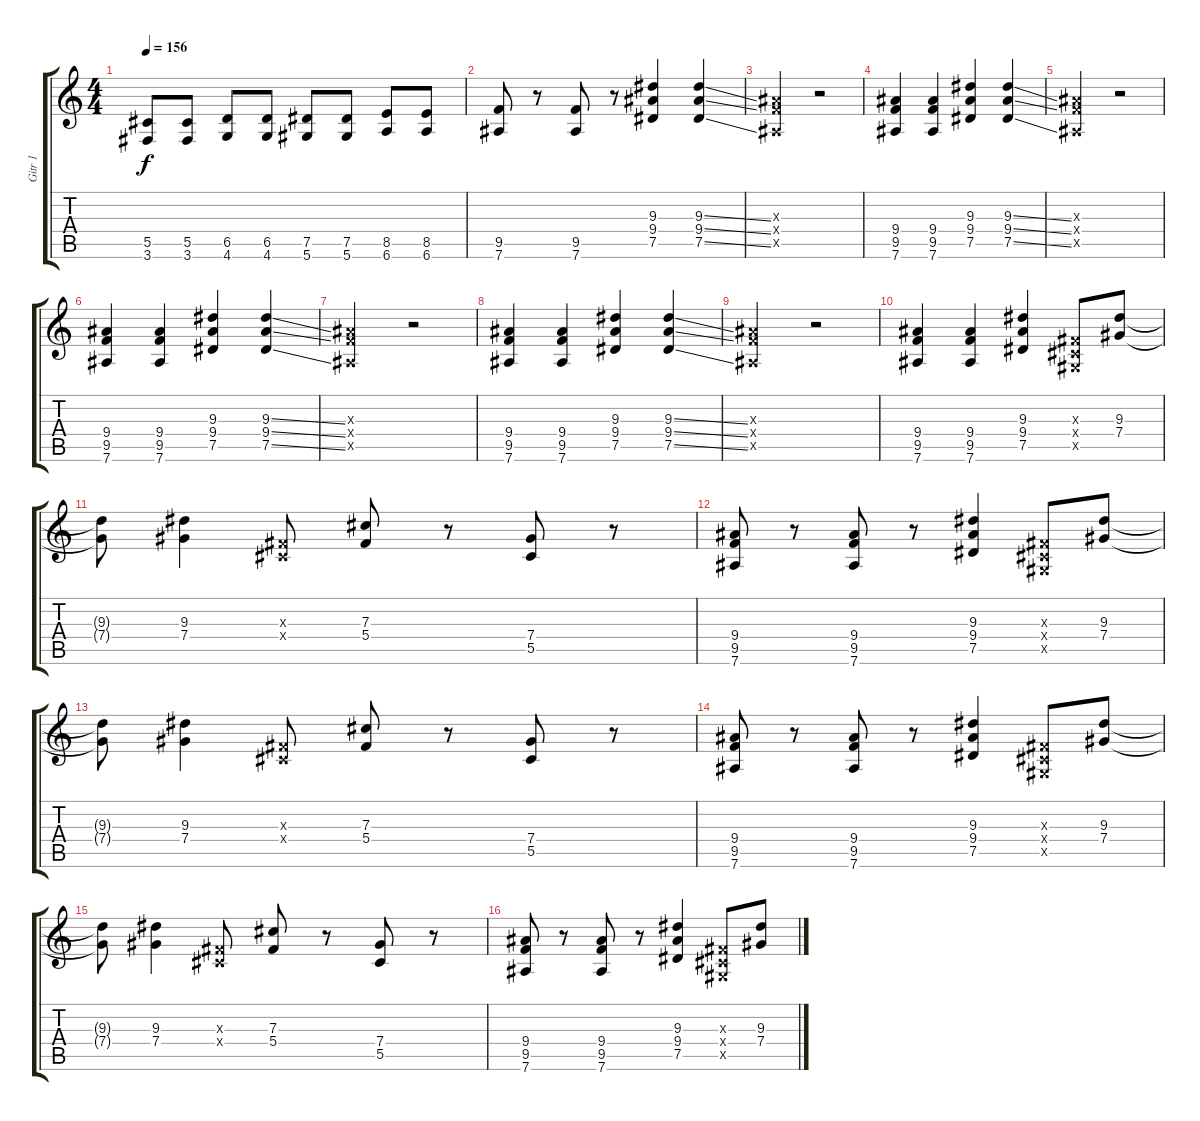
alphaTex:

\track ("Gitr 1" "Gitr 1") {instrument overdrivenguitar}
\staff {score tabs}
\tuning (Eb4 Bb3 Gb3 Db3 Ab2 Eb2) {hide}
\ts (4 4)
\tempo 156
\clef g2
\ks c
(5.5 3.6).8{dy f} (5.5 3.6).8 (6.5 4.6).8 (6.5 4.6).8 (7.5 5.6).8 (7.5 5.6).8 (8.5 6.6).8 (8.5 6.6).8 |
(9.5 7.6).8 r.8 (9.5 7.6).8 r.8 (9.3 9.4 7.5).4 (9.3{ss} 9.4{ss} 7.5{ss}).4 |
(4.3{x} 4.4{x} 2.5{x}).2 r.2 |
(9.4 9.5 7.6).4 (9.4 9.5 7.6).4 (9.3 9.4 7.5).4 (9.3{ss} 9.4{ss} 7.5{ss}).4 |
(4.3{x} 4.4{x} 2.5{x}).2 r.2 |
(9.4 9.5 7.6).4 (9.4 9.5 7.6).4 (9.3 9.4 7.5).4 (9.3{ss} 9.4{ss} 7.5{ss}).4 |
(4.3{x} 4.4{x} 2.5{x}).2 r.2 |
(9.4 9.5 7.6).4 (9.4 9.5 7.6).4 (9.3 9.4 7.5).4 (9.3{ss} 9.4{ss} 7.5{ss}).4 |
(4.3{x} 4.4{x} 2.5{x}).2 r.2 |
(9.4 9.5 7.6).4 (9.4 9.5 7.6).4 (9.3 9.4 7.5).4 (0.3{x} 0.4{x} 0.5{x}).8 (9.3 7.4).8 |
(9.3{t} 7.4{t}).8 (9.3 7.4).4 (0.3{x} 0.4{x}).8 (7.3 5.4).8 r.8 (7.4 5.5).8 r.8 |
(9.4 9.5 7.6).8 r.8 (9.4 9.5 7.6).8 r.8 (9.3 9.4 7.5).4 (0.3{x} 0.4{x} 0.5{x}).8 (9.3 7.4).8 |
(9.3{t} 7.4{t}).8 (9.3 7.4).4 (0.3{x} 0.4{x}).8 (7.3 5.4).8 r.8 (7.4 5.5).8 r.8 |
(9.4 9.5 7.6).8 r.8 (9.4 9.5 7.6).8 r.8 (9.3 9.4 7.5).4 (0.3{x} 0.4{x} 0.5{x}).8 (9.3 7.4).8 |
(9.3{t} 7.4{t}).8 (9.3 7.4).4 (0.3{x} 0.4{x}).8 (7.3 5.4).8 r.8 (7.4 5.5).8 r.8 |
(9.4 9.5 7.6).8 r.8 (9.4 9.5 7.6).8 r.8 (9.3 9.4 7.5).4 (0.3{x} 0.4{x} 0.5{x}).8 (9.3 7.4).8
